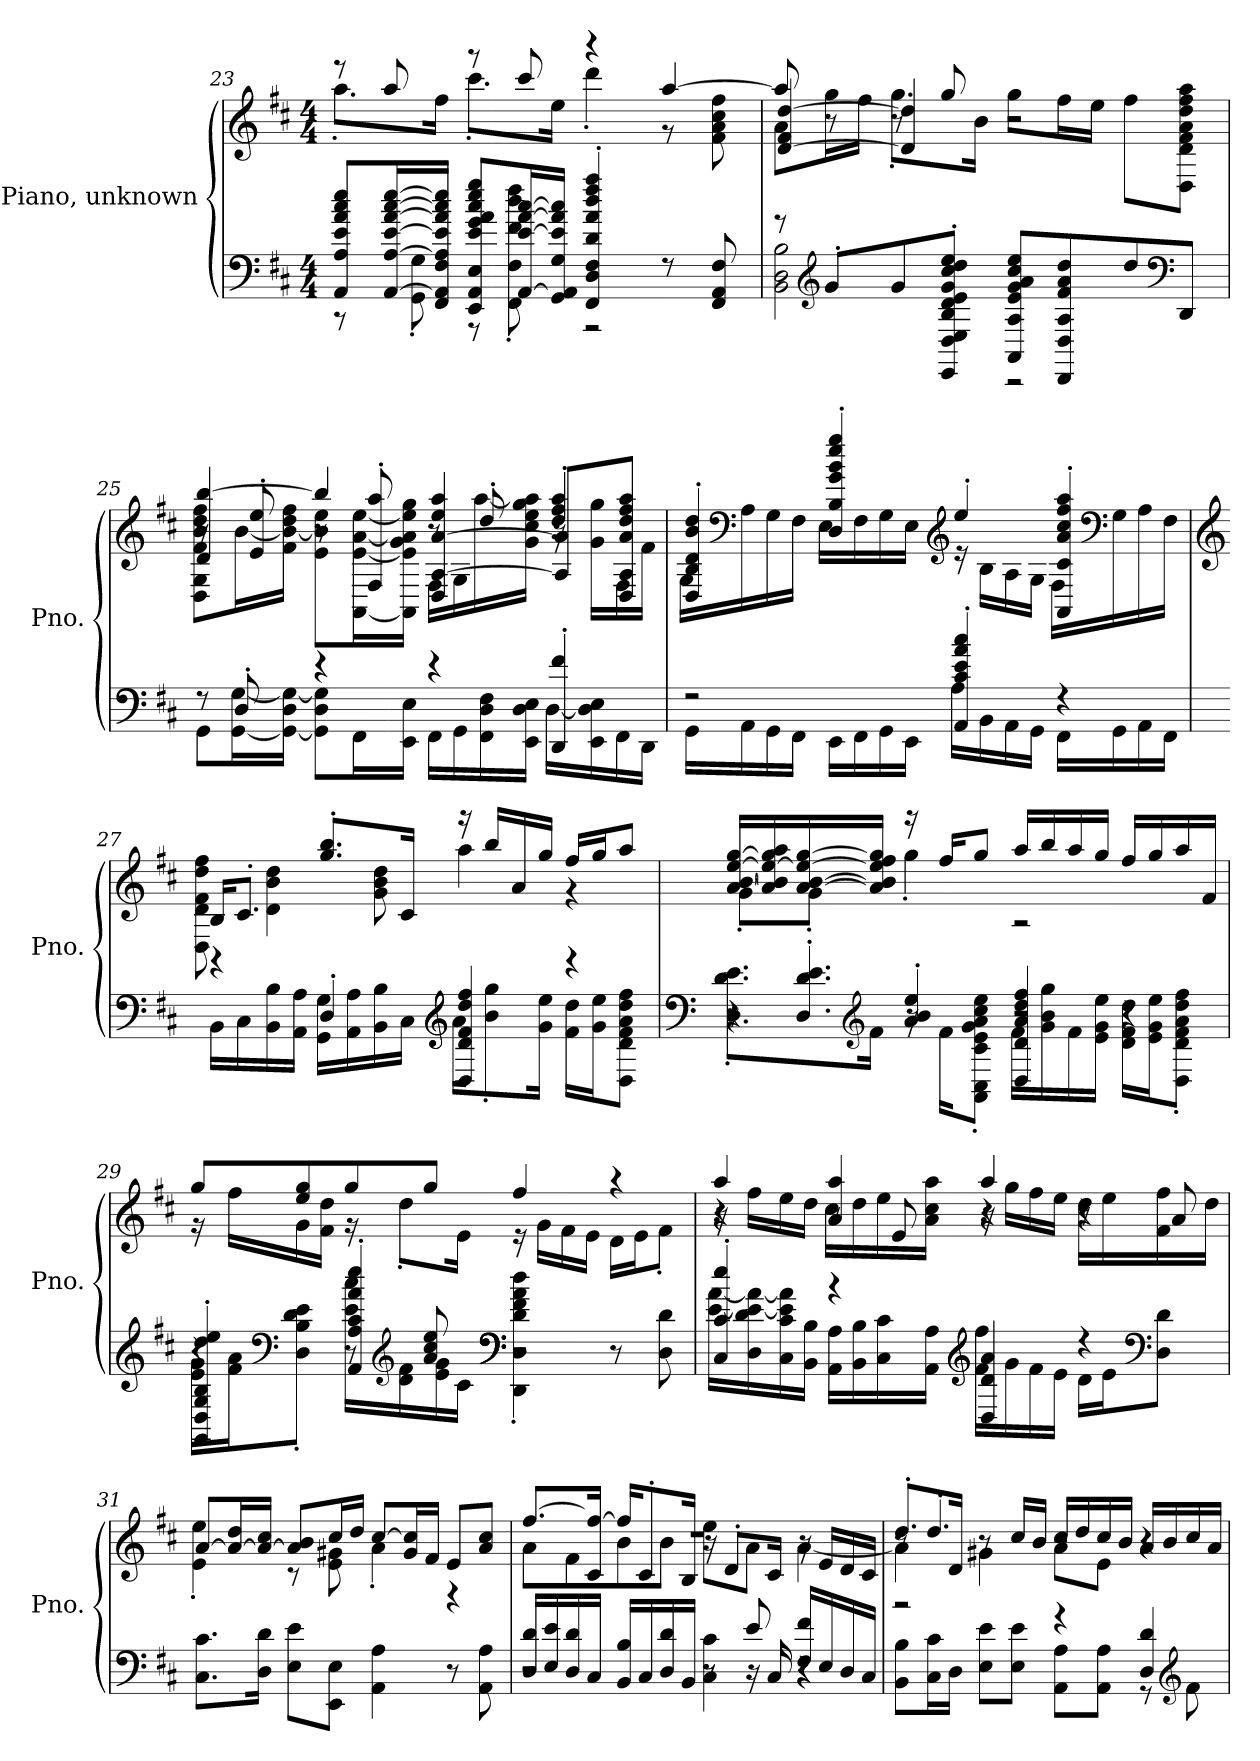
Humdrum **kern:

**kern	**kern
*part1	*part1
*staff2	*staff1
*I"Piano, unknown	*
*I'Pno.	*
!!LO:LB:g=z
*clefF4	*clefG2
*k[f#c#]	*k[f#c#]
*M4/4	*M4/4
=23	=23
*^	*^
8AA/ 8A/ 8e/ 8a/ 8cc#/ 8ee/L	8r	8r	8.aa'\L
[16AA/ [16A/ [16e/ [16a/ [16cc#/ [16ee/L	8GG\' 8G\'	8aa/	.
16FF#/ 16AA/] 16F#/ 16A/] 16e/] 16a/] 16cc#/] 16ee/]JJ	.	.	16ff#\Jk
8EE/ 8AA/ 8E/ 8e/ 8g/ 8a/ 8cc#/ 8ee/ 8gg/L	8r	8r	8.ccc#'\L
[16AA/ [16e/ [16a/ [16cc#/L	8FF#\' 8F#\' 8f#\' 8dd\' 8ff#\'	8ccc#/	.
16GG/ 16AA/] 16G/ 16e/] 16a/] 16cc#/]JJ	.	.	16ee\Jk
4FF#/' 4D/' 4F#/' 4d/' 4a/' 4dd/' 4ff#/' 4aa/'	2r	4r	4ddd'\
8r	.	[4aa/	8r
8FF#/ 8AA/ 8F#/	.	.	8f#\ 8a\ 8cc#\ 8ff#\
=24	=24	=24	=24
*	*	*	*^
8r	2BB\ 2D\ 2B\	8aa/]	8a\L	[4d/ 4f#/ [4dd/
*clefG2	*	*	*	*
8g'/L	.	8r	16gg\L	.
.	.	.	16ff#\JJ	.
8g/	.	8r	8.gg'\L	4d/] 4dd/]
8EE/' 8D/' 8E/' 8B/' 8d/' 8e/' 8g/' 8cc#/' 8dd/' 8ee/'J	.	8gg/	.	.
.	.	.	16b\Jk	.
8AA/ 8A/ 8e/ 8g/ 8a/ 8cc#/ 8ee/L	2r	2r	8gg\L	2r
8DD/ 8D/ 8A/ 8f#/ 8a/ 8dd/	.	.	16ff#\L	.
.	.	.	16ee\JJ	.
8dd/	.	.	8ff#\L	.
*clefF4	*	*	*	*
8DD/J	.	.	8D\ 8d\ 8f#\ 8a\ 8dd\ 8ff#\ 8aa\J	.
!!LO:LB:g=z	!!	!!
=25	=25	=25	=25	=25
8r	8GG\L	4d/ [4bb/	8D\ 8G\ 8f#\ 8b\ 8dd\ 8ff#\L	8r
8D'/	[16GG\ [16G\L	.	[16b\L	8e/' 8ee/'
.	16GG\_ 16D\ 16G\_JJ	.	16f#\ 16b\_ 16dd\ 16ff#\JJ	.
4r	8GG\] 8D\ 8G\]L	4bb/]	8e\ 8b\] 8ee\L	8r
.	16FF#\L	.	[16AA\ [16e\ [16a\ [16ee\L	8F#/' 8aa/'
.	16EE\ 16E\JJ	.	16AA\] 16e\] 16g\ 16a\] 16ee\] 16gg\JJ	.
4r	16FF#\LL	8r	16F#\LL	4D/ [4A/ [4a/ 4ee/ 4aa/
.	16GG\	.	16G\	.
.	16FF#\ 16D\ 16F#\	8dd'/	[16aa\	.
.	16EE\ 16D\ 16E\JJ	.	16g\ 16cc#\ 16ee\ 16gg\ 16aa\]JJ	.
4DD/' 4f#/'	[16D\LL	4dd/' 4ff#/' 4aa/'	16r	8A/] 8a/]L
.	16EE\ 16D\] 16E\	.	16g\ 16gg\LL	.
.	16FF#\	.	16F#\	8D/ 8A/ 8a/ 8dd/ 8ff#/ 8aa/J
.	16DD\JJ	.	16f#\JJ	.
*	*	*	*v	*v
!!LO:LB:g=z
=26	=26	=26	=26
2r	16GG\LL	4D/' 4B/' 4d/' 4b/' 4dd/'	16G\LL
*	*	*clefF4	*
.	16AA\	.	16A\
.	16GG\	.	16G\
.	16FF#\JJ	.	16F#\JJ
.	16EE\LL	4D/' 4B/' 4g/' 4b/' 4ee/' 4gg/'	16E\LL
.	16FF#\	.	16F#\
.	16GG\	.	16G\
.	16EE\JJ	.	16E\JJ
*	*	*clefG2	*
4AA/' 4c#/' 4e/' 4a/' 4cc#/'	16A\LL	4ee'/	16r
.	16BB\	.	16B\LL
.	16AA\	.	16A\
.	16GG\JJ	.	16G\JJ
4r	16FF#\LL	4AA/' 4c#/' 4a/' 4cc#/' 4ff#/' 4aa/'	16F#\LL
*	*	*clefF4	*
.	16GG\	.	16G\
.	16AA\	.	16A\
.	16FF#\JJ	.	16F#\JJ
=27	=27	=27	=27
*	*	*clefG2	*
4r	16BB\LL	16B/KL	8D\ 8d\ 8f#\ 8dd\ 8ff#\
.	16C#\	8.c#'/J	.
.	16BB\ 16B\	.	4d\ 4b\ 4dd\
.	16AA\ 16A\JJ	.	.
4D'/	16GG\ 16G\LL	8.gg/' 8.bb/'L	.
.	16AA\ 16A\	.	.
.	16BB\ 16B\	.	8g\ 8b\ 8dd\
.	16C#\JJ	16c#/Jk	.
*clefG2	*	*	*
4D/ 4d/ 4f#/ 4dd/ 4ff#/	16a\KL	16r	4aa\
.	8b\' 8gg\'	16bb/LL	.
.	.	16a/	.
.	16g\ 16ee\Jk	16gg/JJ	.
4r	16f#\ 16dd\LL	16ff#/LL	4r
.	16g\ 16ee\J	16gg/J	.
.	8D\ 8d\ 8f#\ 8a\ 8dd\ 8ff#\J	8aa/J	.
*v	*v	*	*
!!LO:PB:g=z	!!
=28	=28	=28
*clefF4	*	*
*^	*	*
*	*^	*	*
4r	8.D\' 8.d\' 8.e\'L	8r	[16a/ [16b/ [16ee/ [16gg/LL	8g'\L
.	.	.	16a/] 16b/] 16ee/_ 16gg/] 16aa/	.
.	.	4.D/' 4.d/' 4.e/'	[16a/ [16b/ 16ee/_ [16gg/	8g'\J
*clefG2	*	*	*	*
.	16f#\Jk	.	16a/] 16b/] 16ee/] 16ff#/ 16gg/]JJ	.
4a/' 4b/' 4ee/'	16r	.	16r	4gg'\
.	16f#\KL	.	16ff#/KL	.
.	8AA\' 8C#\' 8c#\' 8e\' 8g\' 8a\' 8cc#\' 8ee\'J	.	8gg/J	.
4D/ 4d/ 4a/ 4dd/ 4ff#/	16f#\LL	2r	16aa/LL	2r
.	16g\ 16b\ 16gg\	.	16bb/	.
.	16f#\	.	16aa/	.
.	16e\ 16g\ 16ee\JJ	.	16gg/JJ	.
4r	16d\ 16f#\ 16dd\LL	.	16ff#/LL	.
.	16e\ 16g\ 16ee\J	.	16gg/	.
.	8D\' 8d\' 8f#\' 8a\' 8dd\' 8ff#\'J	.	16aa/	.
.	.	.	16f#/JJ	.
!!LO:LB:g=z	!!
=29	=29	=29	=29	=29
4r	16e\ 16g\LL	4GG/' 4D/' 4G/' 4B/' 4dd/' 4ee/'	8gg/L	16r
.	16f#\ 16a\J	.	.	16ff#\LL
*clefF4	*	*	*	*
.	8D\' 8B\' 8d\' 8e\'J	.	8ee/ 8gg/	16g\
.	.	.	.	16f#\ 16dd\JJ
8r	16e\ 16cc#\LL	4AA/' 4A/' 4c#/' 4a/' 4ee/'	8gg/	16r
*clefG2	*	*	*	*
.	16d\ 16f#\	.	.	8dd'\L
8a/ 8cc#/ 8ee/	16e\ 16g\	.	8gg/J	.
.	16c#\JJ	.	.	16e\Jk
*clefF4	*	*	*	*
2r	4DD\' 4D\' 4d\' 4f#\' 4a\' 4dd\'	2r	4ff#/	16r
.	.	.	.	16g\LL
.	.	.	.	16f#\
.	.	.	.	16e\JJ
.	8r	.	4r	16d\LL
.	.	.	.	16e\J
.	8D\ 8d\	.	.	8f#'\J
*	*v	*v	*	*
!!LO:LB:g=z
=30	=30	=30	=30
*	*	*	*^
4C#/' 4c#/' 4ee/'	[16e\ [16a\LL	4aa/	16r	4r
.	16D\ 16d\ 16e\_ 16a\_	.	16ff#\LL	.
.	16C#\ 16c#\ 16e\] 16a\]	.	16ee\	.
.	16BB\ 16B\JJ	.	16dd\JJ	.
4r	16AA\ 16A\LL	4a/ 4aa/	16cc#\LL	8r
.	16BB\ 16B\	.	16dd\	.
.	16C#\ 16c#\	.	16ee\	8e/
.	16AA\ 16A\JJ	.	16a\ 16cc#\ 16aa\JJ	.
*clefG2	*	*	*	*
4D/ 4d/ 4a/	16f#\ 16ff#\LL	4aa/	16r	4r
.	16g\	.	16gg\LL	.
.	16f#\	.	16ff#\	.
.	16e\JJ	.	16ee\JJ	.
4r	16d\LL	4r	16dd\LL	8r
.	16e\J	.	16ee\	.
*clefF4	*	*	*	*
.	8D\ 8d\J	.	16f#\ 16ff#\	8a/
.	.	.	16dd\JJ	.
*v	*v	*	*	*
*	*	*v	*v
=31	=31	=31
8.C#\ 8.c#\L	[8a/L	4e\' 4ee\'
.	16a/_ 16dd/L	.
16D\ 16d\Jk	16a/_ 16cc#/JJ	.
8E\ 8e\L	8a/] 8b/L	8r
8EE\ 8E\J	16cc#/L	8e\ 8g#X\
.	16dd/JJ	.
4AA\ 4A\	[8cc#/L	4a'\
.	16g#/ 16cc#/]L	.
.	16f#/JJ	.
8r	8e/L	4r
8AA\ 8A\	8a/ 8cc#/J	.
!!LO:LB:g=z
=32	=32	=32
*^	*	*^
*	*^	*	*	*
2r	2r	16D/ 16d/LL	1r	8a\L	[8.ff#/L
.	.	16E/ 16e/	.	.	.
.	.	16D/ 16d/	.	8f#\	.
.	.	16C#/JJ	.	.	16c#/ 16ff#/_Jk
.	.	16BB/ 16B/LL	.	8b\	16ff#/KL]
.	.	16C#/	.	.	8c#'/
.	.	16D/ 16d/	.	8b\J	.
.	.	16BB/JJ	.	.	16B/Jk
8r	4C#\ 4c#\	8r	.	8ee\L	16r
.	.	.	.	.	8d'/L
8e/	.	16r	.	8a\J	.
.	.	16C#/	.	.	16c#/Jk
4r	4r	16F#/ 16f#/LL	.	[4a\	16r
.	.	16E/	.	.	16e/LL
.	.	16D/	.	.	16d/
.	.	16C#/JJ	.	.	16c#/JJ
*	*v	*v	*	*	*
=33	=33	=33	=33	=33
2r	8BB\ 8B\L	8r	4a\]	8.dd'/L
.	16C#\ 16c#\L	4.dd'/	.	.
.	16D\JJ	.	.	16d/Jk
.	8E\ 8e\L	.	4g#X\	8r
.	8E\ 8e\J	.	.	16cc#/LL
.	.	.	.	16b/JJ
4r	8AA\ 8A\L	2r	8a\L	16cc#/LL
.	.	.	.	16dd/
.	8AA\ 8A\J	.	8e\J	16cc#/
.	.	.	.	16b/JJ
4D/ 4d/	8r	.	4r	16a/LL
.	.	.	.	16b/
*clefG2	*	*	*	*
.	8f#\	.	.	16cc#/
.	.	.	.	16a/JJ
*v	*v	*	*	*
*	*v	*v	*v
=	=
*-	*-
